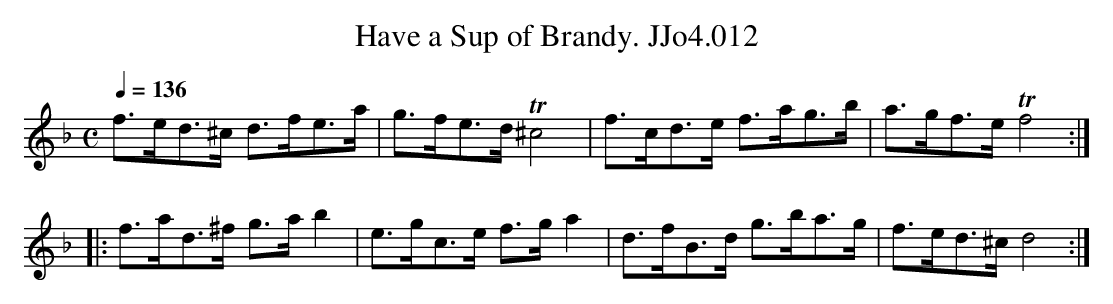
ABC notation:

X:1
T:Have a Sup of Brandy. JJo4.012
M:C
L:1/8
Q:1/4=136
K:Dm
f>ed>^c d>fe>a|g>fe>dT^c4|f>cd>e f>ag>b|a>gf>eTf4:|
|:f>ad>^f g>ab2|e>gc>e f>ga2|d>fB>d g>ba>g|f>ed>^cd4:|
